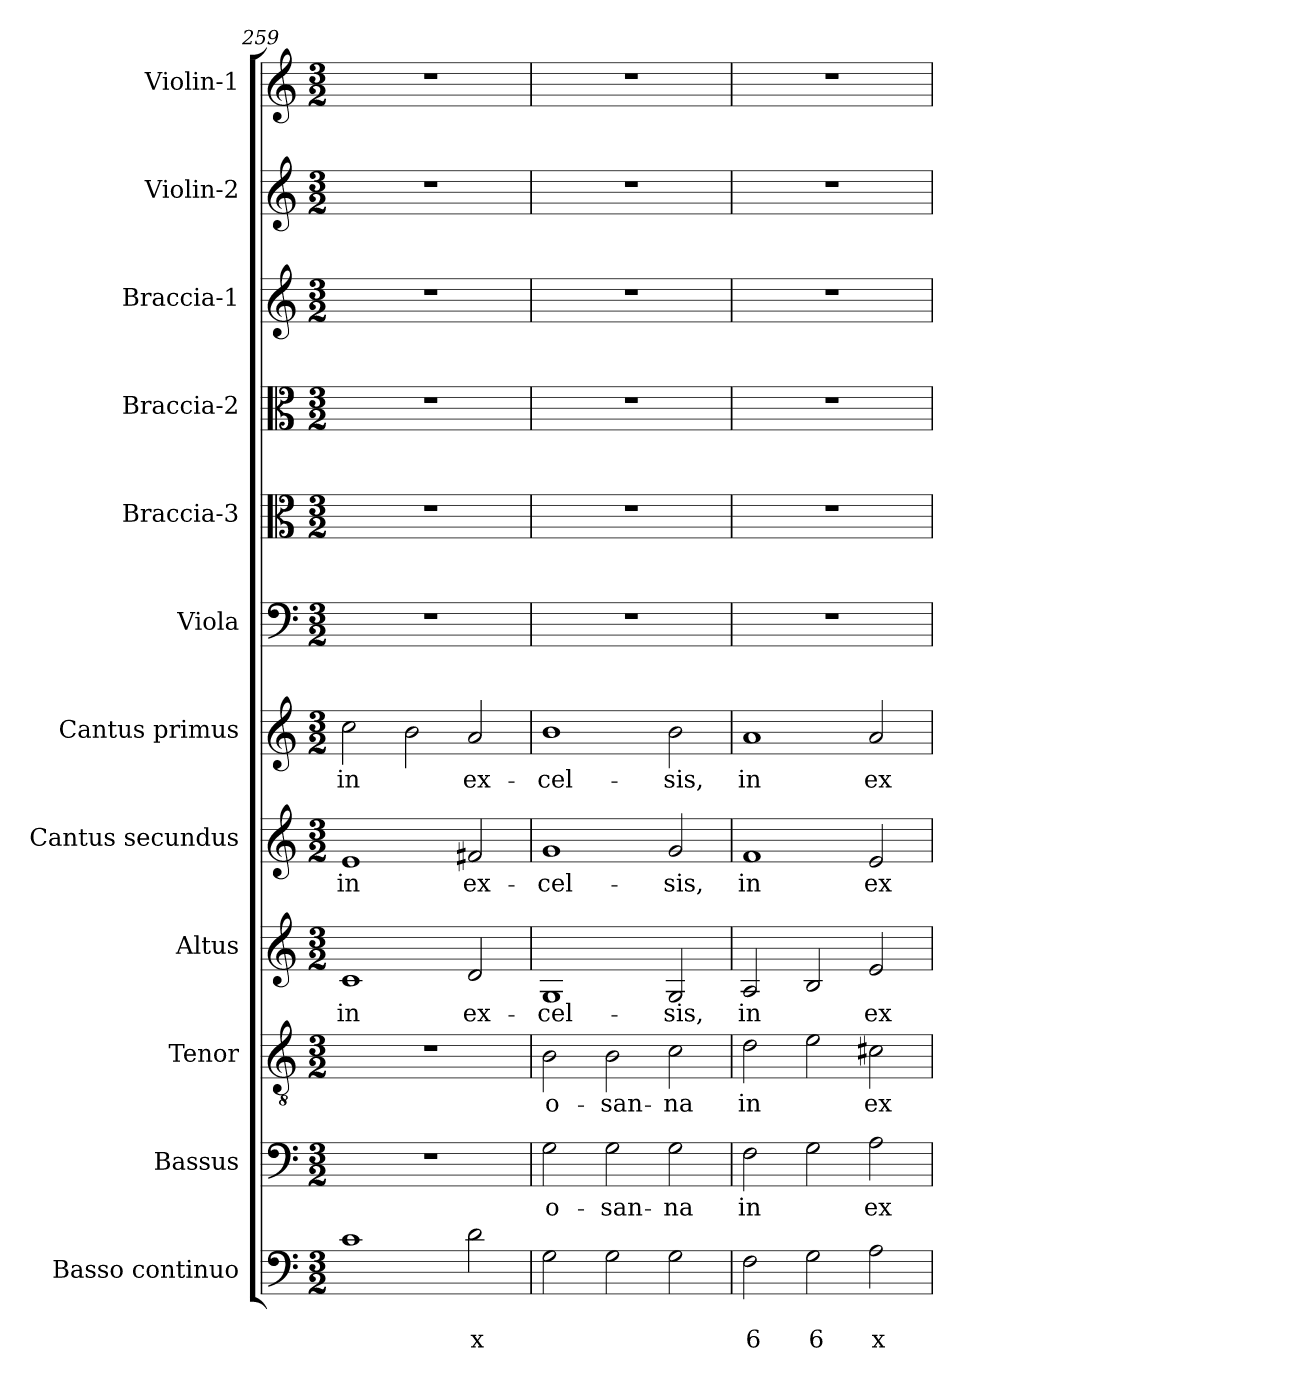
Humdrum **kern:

**kern	**text	**text	**kern	**text	**kern	**text	**kern	**text	**kern	**text	**kern	**text	**kern	**kern	**kern	**kern	**kern	**kern
*part12	*part12	*part12	*part11	*part11	*part10	*part10	*part9	*part9	*part8	*part8	*part7	*part7	*part6	*part5	*part4	*part3	*part2	*part1
*staff12	*staff12	*staff12	*staff11	*staff11	*staff10	*staff10	*staff9	*staff9	*staff8	*staff8	*staff7	*staff7	*staff6	*staff5	*staff4	*staff3	*staff2	*staff1
*I"Basso continuo	*	*	*I"Bassus	*	*I"Tenor	*	*I"Altus	*	*I"Cantus secundus	*	*I"Cantus primus	*	*I"Viola	*I"Braccia-3	*I"Braccia-2	*I"Braccia-1	*I"Violin-2	*I"Violin-1
*I'BC	*	*	*I'B	*	*I'T	*	*I'A	*	*I'C2	*	*I'C1	*	*I'Va	*I'Br3	*I'Br2	*I'Br1	*I'Vi2	*I'Vi1
*clefF4	*	*	*clefF4	*	*clefGv2	*	*clefG2	*	*clefG2	*	*clefG2	*	*clefF4	*clefC3	*clefC3	*clefG2	*clefG2	*clefG2
*k[]	*	*	*k[]	*	*k[]	*	*k[]	*	*k[]	*	*k[]	*	*k[]	*k[]	*k[]	*k[]	*k[]	*k[]
*C:	*	*	*C:	*	*C:	*	*C:	*	*C:	*	*C:	*	*C:	*C:	*C:	*C:	*C:	*C:
*M3/2	*	*	*M3/2	*	*M3/2	*	*M3/2	*	*M3/2	*	*M3/2	*	*M3/2	*M3/2	*M3/2	*M3/2	*M3/2	*M3/2
=259	=259	=259	=259	=259	=259	=259	=259	=259	=259	=259	=259	=259	=259	=259	=259	=259	=259	=259
!	!	!	!	!	!	!	!	!LO:LY:b	!	!	!	!	!	!	!	!	!	!
!	!	!	!	!	!	!	!	!	!	!LO:LY:b	!	!	!	!	!	!	!	!
!	!	!	!	!	!	!	!	!	!	!	!	!LO:LY:b	!	!	!	!	!	!
1c	.	.	1.r	.	1.r	.	1c	in	1e	in	2cc\	in	1.r	1.r	1.r	1.r	1.r	1.r
.	.	.	.	.	.	.	.	.	.	.	2b\	.	.	.	.	.	.	.
!	!	!LO:LY:b	!	!	!	!	!	!	!	!	!	!	!	!	!	!	!	!
!	!	!	!	!	!	!	!	!LO:LY:b	!	!	!	!	!	!	!	!	!	!
!	!	!	!	!	!	!	!	!	!	!LO:LY:b	!	!	!	!	!	!	!	!
!	!	!	!	!	!	!	!	!	!	!	!	!LO:LY:b	!	!	!	!	!	!
2d\	.	x	.	.	.	.	2d/	ex-	2f#X/	ex-	2a/	ex-	.	.	.	.	.	.
=260	=260	=260	=260	=260	=260	=260	=260	=260	=260	=260	=260	=260	=260	=260	=260	=260	=260	=260
!	!	!	!	!LO:LY:b	!	!	!	!	!	!	!	!	!	!	!	!	!	!
!	!	!	!	!	!	!LO:LY:b	!	!	!	!	!	!	!	!	!	!	!	!
!	!	!	!	!	!	!	!	!LO:LY:b	!	!	!	!	!	!	!	!	!	!
!	!	!	!	!	!	!	!	!	!	!LO:LY:b	!	!	!	!	!	!	!	!
!	!	!	!	!	!	!	!	!	!	!	!	!LO:LY:b	!	!	!	!	!	!
2G\	.	.	2G\	o-	2B\	o-	1G	-cel-	1g	-cel-	1b	-cel-	1.r	1.r	1.r	1.r	1.r	1.r
!	!	!	!	!LO:LY:b	!	!	!	!	!	!	!	!	!	!	!	!	!	!
!	!	!	!	!	!	!LO:LY:b	!	!	!	!	!	!	!	!	!	!	!	!
2G\	.	.	2G\	-san-	2B\	-san-	.	.	.	.	.	.	.	.	.	.	.	.
!	!	!	!	!LO:LY:b	!	!	!	!	!	!	!	!	!	!	!	!	!	!
!	!	!	!	!	!	!LO:LY:b	!	!	!	!	!	!	!	!	!	!	!	!
!	!	!	!	!	!	!	!	!LO:LY:b	!	!	!	!	!	!	!	!	!	!
!	!	!	!	!	!	!	!	!	!	!LO:LY:b	!	!	!	!	!	!	!	!
!	!	!	!	!	!	!	!	!	!	!	!	!LO:LY:b	!	!	!	!	!	!
2G\	.	.	2G\	-na	2c\	-na	2G/	-sis,	2g/	-sis,	2b\	-sis,	.	.	.	.	.	.
=261	=261	=261	=261	=261	=261	=261	=261	=261	=261	=261	=261	=261	=261	=261	=261	=261	=261	=261
!	!	!LO:LY:b	!	!	!	!	!	!	!	!	!	!	!	!	!	!	!	!
!	!	!	!	!LO:LY:b	!	!	!	!	!	!	!	!	!	!	!	!	!	!
!	!	!	!	!	!	!LO:LY:b	!	!	!	!	!	!	!	!	!	!	!	!
!	!	!	!	!	!	!	!	!LO:LY:b	!	!	!	!	!	!	!	!	!	!
!	!	!	!	!	!	!	!	!	!	!LO:LY:b	!	!	!	!	!	!	!	!
!	!	!	!	!	!	!	!	!	!	!	!	!LO:LY:b	!	!	!	!	!	!
2F\	.	6	2F\	in	2d\	in	2A/	in	1f	in	1a	in	1.r	1.r	1.r	1.r	1.r	1.r
!	!	!LO:LY:b	!	!	!	!	!	!	!	!	!	!	!	!	!	!	!	!
2G\	.	6	2G\	.	2e\	.	2B/	.	.	.	.	.	.	.	.	.	.	.
!	!	!LO:LY:b	!	!	!	!	!	!	!	!	!	!	!	!	!	!	!	!
!	!	!	!	!LO:LY:b	!	!	!	!	!	!	!	!	!	!	!	!	!	!
!	!	!	!	!	!	!LO:LY:b	!	!	!	!	!	!	!	!	!	!	!	!
!	!	!	!	!	!	!	!	!LO:LY:b	!	!	!	!	!	!	!	!	!	!
!	!	!	!	!	!	!	!	!	!	!LO:LY:b	!	!	!	!	!	!	!	!
!	!	!	!	!	!	!	!	!	!	!	!	!LO:LY:b	!	!	!	!	!	!
2A\	.	x	2A\	ex-	2c#X\	ex-	2e/	ex-	2e/	ex-	2a/	ex-	.	.	.	.	.	.
=	=	=	=	=	=	=	=	=	=	=	=	=	=	=	=	=	=	=
*-	*-	*-	*-	*-	*-	*-	*-	*-	*-	*-	*-	*-	*-	*-	*-	*-	*-	*-
